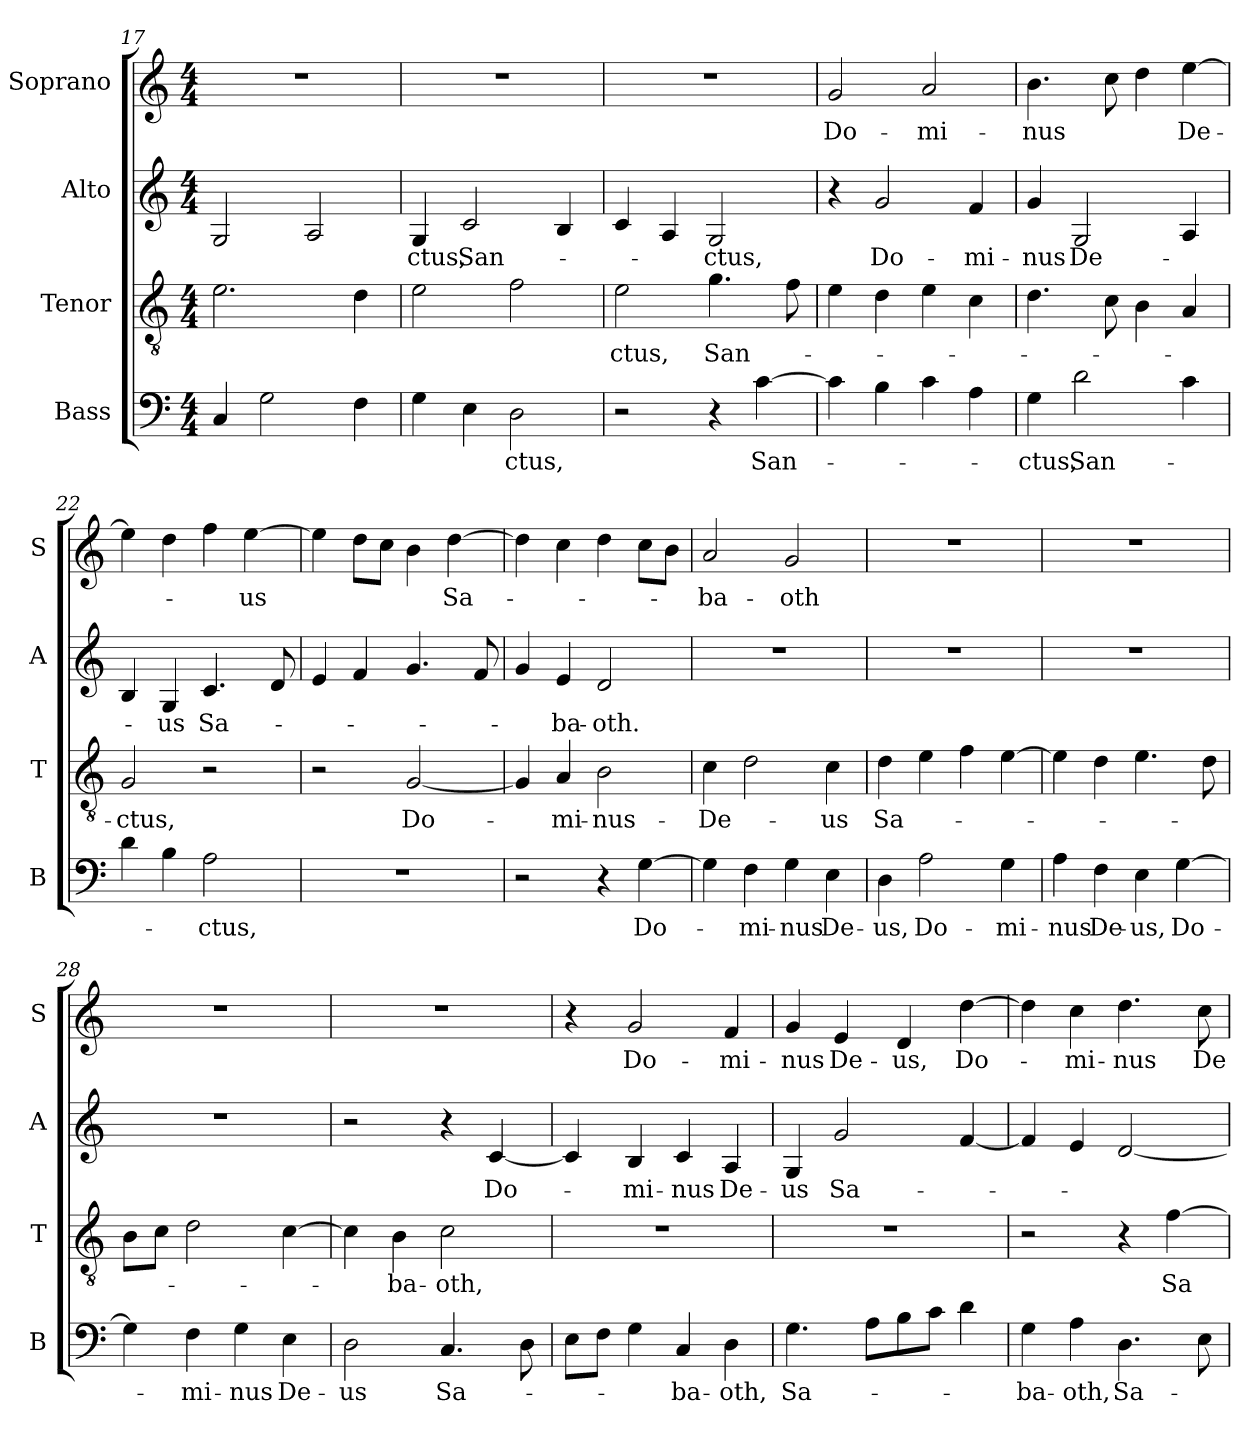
**kern	**text	**kern	**text	**kern	**text	**kern	**text
*part4	*part4	*part3	*part3	*part2	*part2	*part1	*part1
*staff4	*staff4	*staff3	*staff3	*staff2	*staff2	*staff1	*staff1
*I"Bass	*	*I"Tenor	*	*I"Alto	*	*I"Soprano	*
*I'B	*	*I'T	*	*I'A	*	*I'S	*
*clefF4	*	*clefGv2	*	*clefG2	*	*clefG2	*
*k[]	*	*k[]	*	*k[]	*	*k[]	*
*C:	*	*C:	*	*C:	*	*C:	*
*M4/4	*	*M4/4	*	*M4/4	*	*M4/4	*
=17	=17	=17	=17	=17	=17	=17	=17
4C/	.	2.e\	.	2G/	.	1r	.
2G\	.	.	.	.	.	.	.
.	.	.	.	2A/	.	.	.
4F\	.	4d\	.	.	.	.	.
=18	=18	=18	=18	=18	=18	=18	=18
4G\	.	2e\	.	4G/	-ctus,	1r	.
4E\	.	.	.	2c/	San-	.	.
2D\	-ctus,	2f\	.	.	.	.	.
.	.	.	.	4B/	.	.	.
!!LO:LB:g=z
=19	=19	=19	=19	=19	=19	=19	=19
2r	.	2e\	-ctus,	4c/	.	1r	.
.	.	.	.	4A/	.	.	.
4r	.	4.g\	San-	2G/	-ctus,	.	.
[4c\	San-	.	.	.	.	.	.
.	.	8f\	.	.	.	.	.
=20	=20	=20	=20	=20	=20	=20	=20
4c\]	.	4e\	.	4r	.	2g/	Do-
4B\	.	4d\	.	2g/	Do-	.	.
4c\	.	4e\	.	.	.	2a/	-mi-
4A\	.	4c\	.	4f/	-mi-	.	.
=21	=21	=21	=21	=21	=21	=21	=21
4G\	-ctus,	4.d\	.	4g/	-nus	4.b\	-nus
2d\	San-	.	.	2G/	De-	.	.
.	.	8c\	.	.	.	8cc\	.
.	.	4B\	.	.	.	4dd\	.
4c\	.	4A/	.	4A/	.	[4ee\	De-
=22	=22	=22	=22	=22	=22	=22	=22
4d\	.	2G/	-ctus,	4B/	.	4ee\]	.
4B\	.	.	.	4G/	-us	4dd\	.
2A\	-ctus,	2r	.	4.c/	Sa-	4ff\	.
.	.	.	.	.	.	[4ee\	-us
.	.	.	.	8d/	.	.	.
=23	=23	=23	=23	=23	=23	=23	=23
1r	.	2r	.	4e/	.	4ee\]	.
.	.	.	.	4f/	.	8dd\L	.
.	.	.	.	.	.	8cc\J	.
.	.	[2G/	Do-	4.g/	.	4b\	.
.	.	.	.	.	.	[4dd\	Sa-
.	.	.	.	8f/	.	.	.
=24	=24	=24	=24	=24	=24	=24	=24
2r	.	4G/]	.	4g/	.	4dd\]	.
.	.	4A/	-mi-	4e/	-ba-	4cc\	.
4r	.	2B\	-nus-	2d/	-oth.	4dd\	.
[4G\	Do-	.	.	.	.	8cc\L	.
.	.	.	.	.	.	8b\J	.
!!LO:PB:g=z
=25	=25	=25	=25	=25	=25	=25	=25
4G\]	.	4c\	-De-	1r	.	2a/	-ba-
4F\	-mi-	2d\	.	.	.	.	.
4G\	-nus	.	.	.	.	2g/	-oth
4E\	De-	4c\	-us	.	.	.	.
=26	=26	=26	=26	=26	=26	=26	=26
4D\	-us,	4d\	Sa-	1r	.	1r	.
2A\	Do-	4e\	.	.	.	.	.
.	.	4f\	.	.	.	.	.
4G\	-mi-	[4e\	.	.	.	.	.
=27	=27	=27	=27	=27	=27	=27	=27
4A\	-nus	4e\]	.	1r	.	1r	.
4F\	De-	4d\	.	.	.	.	.
4E\	-us,	4.e\	.	.	.	.	.
[4G\	Do-	.	.	.	.	.	.
.	.	8d\	.	.	.	.	.
=28	=28	=28	=28	=28	=28	=28	=28
4G\]	.	8B\L	.	1r	.	1r	.
.	.	8c\J	.	.	.	.	.
4F\	-mi-	2d\	.	.	.	.	.
4G\	-nus	.	.	.	.	.	.
4E\	De-	[4c\	.	.	.	.	.
=29	=29	=29	=29	=29	=29	=29	=29
2D\	-us	4c\]	.	2r	.	1r	.
.	.	4B\	-ba-	.	.	.	.
4.C/	Sa-	2c\	-oth,	4r	.	.	.
.	.	.	.	[4c/	Do-	.	.
8D\	.	.	.	.	.	.	.
=30	=30	=30	=30	=30	=30	=30	=30
8E\L	.	1r	.	4c/]	.	4r	.
8F\J	.	.	.	.	.	.	.
4G\	.	.	.	4B/	-mi-	2g/	Do-
4C/	-ba-	.	.	4c/	-nus	.	.
4D\	-oth,	.	.	4A/	De-	4f/	-mi-
!!LO:LB:g=z
=31	=31	=31	=31	=31	=31	=31	=31
4.G\	Sa-	1r	.	4G/	-us	4g/	-nus
.	.	.	.	2g/	Sa-	4e/	De-
8A\L	.	.	.	.	.	.	.
8B\	.	.	.	.	.	4d/	-us,
8c\J	.	.	.	.	.	.	.
4d\	.	.	.	[4f/	.	[4dd\	Do-
=32	=32	=32	=32	=32	=32	=32	=32
4G\	-ba-	2r	.	4f/]	.	4dd\]	.
4A\	-oth,	.	.	4e/	.	4cc\	-mi-
4.D\	Sa-	4r	.	[2d/	.	4.dd\	-nus
.	.	[4f\	Sa-	.	.	.	.
8E\	.	.	.	.	.	8cc\	De-
=	=	=	=	=	=	=	=
*-	*-	*-	*-	*-	*-	*-	*-
